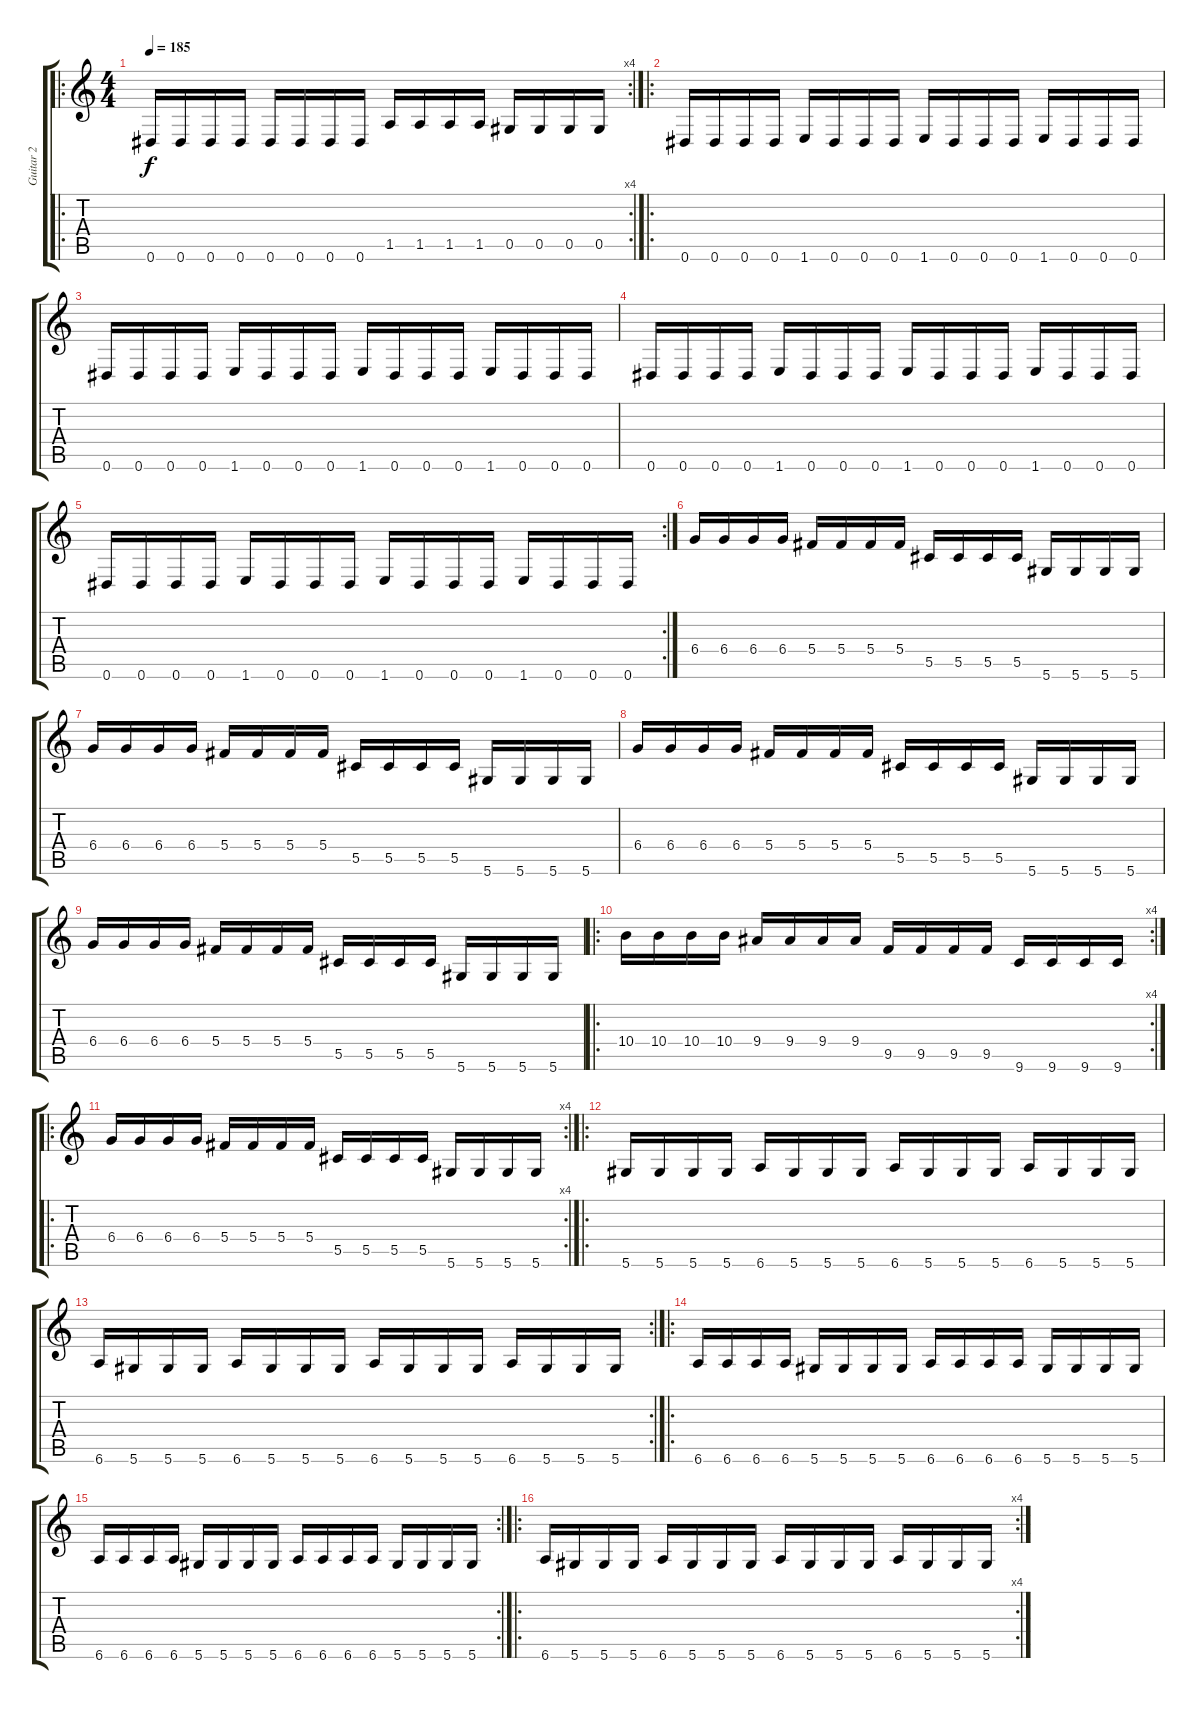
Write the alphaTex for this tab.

\track ("Guitar 2" "Guitar 2") {instrument distortionguitar}
\staff {score tabs}
\tuning (Eb4 Bb3 Gb3 Db3 Ab2 Eb2) {hide}
\ro
\rc 4
\ts (4 4)
\tempo 185
\clef g2
\ks c
0.6.16{dy f} 0.6.16 0.6.16 0.6.16 0.6.16 0.6.16 0.6.16 0.6.16 1.5.16 1.5.16 1.5.16 1.5.16 0.5.16 0.5.16 0.5.16 0.5.16 |
\ro
0.6.16 0.6.16 0.6.16 0.6.16 1.6.16 0.6.16 0.6.16 0.6.16 1.6.16 0.6.16 0.6.16 0.6.16 1.6.16 0.6.16 0.6.16 0.6.16 |
0.6.16 0.6.16 0.6.16 0.6.16 1.6.16 0.6.16 0.6.16 0.6.16 1.6.16 0.6.16 0.6.16 0.6.16 1.6.16 0.6.16 0.6.16 0.6.16 |
0.6.16 0.6.16 0.6.16 0.6.16 1.6.16 0.6.16 0.6.16 0.6.16 1.6.16 0.6.16 0.6.16 0.6.16 1.6.16 0.6.16 0.6.16 0.6.16 |
\rc 2
0.6.16 0.6.16 0.6.16 0.6.16 1.6.16 0.6.16 0.6.16 0.6.16 1.6.16 0.6.16 0.6.16 0.6.16 1.6.16 0.6.16 0.6.16 0.6.16 |
6.4.16 6.4.16 6.4.16 6.4.16 5.4.16 5.4.16 5.4.16 5.4.16 5.5.16 5.5.16 5.5.16 5.5.16 5.6.16 5.6.16 5.6.16 5.6.16 |
6.4.16 6.4.16 6.4.16 6.4.16 5.4.16 5.4.16 5.4.16 5.4.16 5.5.16 5.5.16 5.5.16 5.5.16 5.6.16 5.6.16 5.6.16 5.6.16 |
6.4.16 6.4.16 6.4.16 6.4.16 5.4.16 5.4.16 5.4.16 5.4.16 5.5.16 5.5.16 5.5.16 5.5.16 5.6.16 5.6.16 5.6.16 5.6.16 |
6.4.16 6.4.16 6.4.16 6.4.16 5.4.16 5.4.16 5.4.16 5.4.16 5.5.16 5.5.16 5.5.16 5.5.16 5.6.16 5.6.16 5.6.16 5.6.16 |
\ro
\rc 4
10.4.16 10.4.16 10.4.16 10.4.16 9.4.16 9.4.16 9.4.16 9.4.16 9.5.16 9.5.16 9.5.16 9.5.16 9.6.16 9.6.16 9.6.16 9.6.16 |
\ro
\rc 4
6.4.16 6.4.16 6.4.16 6.4.16 5.4.16 5.4.16 5.4.16 5.4.16 5.5.16 5.5.16 5.5.16 5.5.16 5.6.16 5.6.16 5.6.16 5.6.16 |
\ro
5.6.16 5.6.16 5.6.16 5.6.16 6.6.16 5.6.16 5.6.16 5.6.16 6.6.16 5.6.16 5.6.16 5.6.16 6.6.16 5.6.16 5.6.16 5.6.16 |
\rc 2
6.6.16 5.6.16 5.6.16 5.6.16 6.6.16 5.6.16 5.6.16 5.6.16 6.6.16 5.6.16 5.6.16 5.6.16 6.6.16 5.6.16 5.6.16 5.6.16 |
\ro
6.6.16 6.6.16 6.6.16 6.6.16 5.6.16 5.6.16 5.6.16 5.6.16 6.6.16 6.6.16 6.6.16 6.6.16 5.6.16 5.6.16 5.6.16 5.6.16 |
\rc 2
6.6.16 6.6.16 6.6.16 6.6.16 5.6.16 5.6.16 5.6.16 5.6.16 6.6.16 6.6.16 6.6.16 6.6.16 5.6.16 5.6.16 5.6.16 5.6.16 |
\ro
\rc 4
6.6.16 5.6.16 5.6.16 5.6.16 6.6.16 5.6.16 5.6.16 5.6.16 6.6.16 5.6.16 5.6.16 5.6.16 6.6.16 5.6.16 5.6.16 5.6.16
